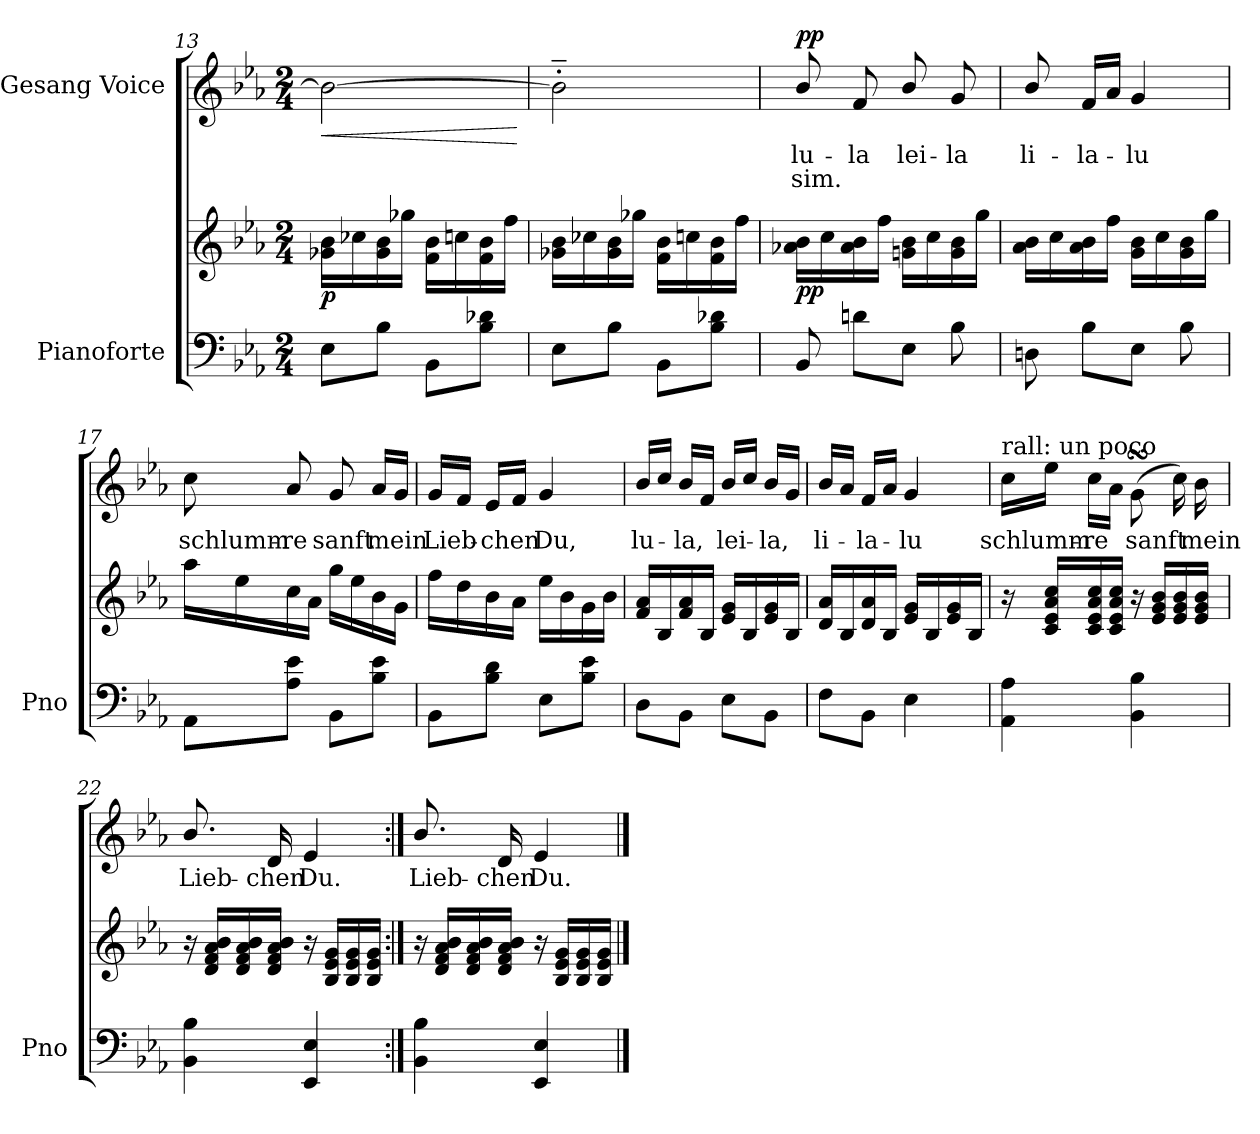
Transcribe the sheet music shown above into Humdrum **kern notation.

**kern	**kern	**dynam	**kern	**text	**text	**dynam
*part2	*part2	*part2	*part1	*part1	*part1	*part1
*staff3	*staff2	*staff2/3	*staff1	*staff1	*staff1	*staff1
*I"Pianoforte	*	*	*I"Gesang Voice	*	*	*
*I'Pno	*	*	*	*	*	*
*clefF4	*clefG2	*	*clefG2	*	*	*
*k[b-e-a-]	*k[b-e-a-]	*	*k[b-e-a-]	*	*	*
*M2/4	*M2/4	*	*M2/4	*	*	*
=13	=13	=13	=13	=13	=13	=13
!	!	!LO:DY:b	!	!	!	!LO:HP:b
8E-\L	16g-X\ 16b-\LL	p	2b-\_	.	.	<
.	16cc-X\	.	.	.	.	.
8B-\J	16g-\ 16b-\	.	.	.	.	.
.	16gg-X\JJ	.	.	.	.	.
8BB-\L	16f\ 16b-\LL	.	.	.	.	.
.	16ccn\	.	.	.	.	.
8B-\ 8d-X\J	16f\ 16b-\	.	.	.	.	.
.	16ff\JJ	.	.	.	.	.
.	.	.	.	.	.	[
=14	=14	=14	=14	=14	=14	=14
*	*	*	*^	*	*	*
8E-\L	16g-X\ 16b-\LL	.	2b-'~\]	8ryy	.	.	.
.	16cc-X\	.	.	.	.	.	.
8B-\J	16g-\ 16b-\	.	.	8ryy	.	.	.
.	16gg-X\JJ	.	.	.	.	.	.
8BB-\L	16f\ 16b-\LL	.	.	4ryy	.	.	.
.	16ccn\	.	.	.	.	.	.
8B-\ 8d-X\J	16f\ 16b-\	.	.	.	.	.	.
.	16ff\JJ	.	.	.	.	.	.
*	*	*	*v	*v	*	*	*
=15	=15	=15	=15	=15	=15	=15
!	!	!LO:DY:b	!	!LO:LY:b	!LO:LY:b	!LO:DY:a
8BB-/	16a-X\ 16b-\LL	pp	8b-/	lu-	sim.	pp
.	16cc\	.	.	.	.	.
!	!	!	!	!LO:LY:b	!	!
8dn\L	16a-\ 16b-\	.	8f/	-la	.	.
.	16ff\JJ	.	.	.	.	.
!	!	!	!	!LO:LY:b	!	!
8E-\J	16gn\ 16b-\LL	.	8b-/	lei-	.	.
.	16cc\	.	.	.	.	.
!	!	!	!	!LO:LY:b	!	!
8B-\	16g\ 16b-\	.	8g/	-la	.	.
.	16gg\JJ	.	.	.	.	.
!!LO:LB:g=z
=16	=16	=16	=16	=16	=16	=16
!	!	!	!	!LO:LY:b	!	!
8Dn\	16a-\ 16b-\LL	.	8b-/	li-	.	.
.	16cc\	.	.	.	.	.
!	!	!	!	!LO:LY:b	!	!
8B-\L	16a-\ 16b-\	.	16f/LL	-la-	.	.
.	16ff\JJ	.	16a-/JJ	.	.	.
!	!	!	!	!LO:LY:b	!	!
8E-\J	16g\ 16b-\LL	.	4g/	-lu	.	.
.	16cc\	.	.	.	.	.
8B-\	16g\ 16b-\	.	.	.	.	.
.	16gg\JJ	.	.	.	.	.
=17	=17	=17	=17	=17	=17	=17
!	!	!	!	!LO:LY:b	!	!
8AA-\L	16aa-\LL	.	8cc\	schlumm-	.	.
.	16ee-\	.	.	.	.	.
!	!	!	!	!LO:LY:b	!	!
8A-\ 8e-\J	16cc\	.	8a-/	-re	.	.
.	16a-\JJ	.	.	.	.	.
!	!	!	!	!LO:LY:b	!	!
8BB-\L	16gg\LL	.	8g/	sanft	.	.
.	16ee-\	.	.	.	.	.
!	!	!	!	!LO:LY:b	!	!
8B-\ 8e-\J	16b-\	.	16a-/LL	mein	.	.
.	16g\JJ	.	16g/JJ	.	.	.
!!LO:LB:g=z
=18	=18	=18	=18	=18	=18	=18
!	!	!	!	!LO:LY:b	!	!
8BB-\L	16ff\LL	.	16g/LL	Lieb-	.	.
.	16dd\	.	16f/JJ	.	.	.
!	!	!	!	!LO:LY:b	!	!
8B-\ 8d\J	16b-\	.	16e-/LL	-chen	.	.
.	16a-\JJ	.	16f/JJ	.	.	.
!	!	!	!	!LO:LY:b	!	!
8E-\L	16ee-\LL	.	4g/	Du,	.	.
.	16b-\	.	.	.	.	.
8B-\ 8e-\J	16g\	.	.	.	.	.
.	16b-\JJ	.	.	.	.	.
=19	=19	=19	=19	=19	=19	=19
!	!	!	!	!LO:LY:b	!	!
8D\L	16f/ 16a-/LL	.	16b-/LL	lu-	.	.
.	16B-/	.	16cc/JJ	.	.	.
!	!	!	!	!LO:LY:b	!	!
8BB-\J	16f/ 16a-/	.	16b-/LL	-la,	.	.
.	16B-/JJ	.	16f/JJ	.	.	.
!	!	!	!	!LO:LY:b	!	!
8E-\L	16e-/ 16g/LL	.	16b-/LL	lei-	.	.
.	16B-/	.	16cc/JJ	.	.	.
!	!	!	!	!LO:LY:b	!	!
8BB-\J	16e-/ 16g/	.	16b-/LL	-la,	.	.
.	16B-/JJ	.	16g/JJ	.	.	.
=20	=20	=20	=20	=20	=20	=20
!	!	!	!	!LO:LY:b	!	!
8F\L	16d/ 16a-/LL	.	16b-/LL	li-	.	.
.	16B-/	.	16a-/JJ	.	.	.
!	!	!	!	!LO:LY:b	!	!
8BB-\J	16d/ 16a-/	.	16f/LL	-la-	.	.
.	16B-/JJ	.	16a-/JJ	.	.	.
!	!	!	!	!LO:LY:b	!	!
4E-\	16e-/ 16g/LL	.	4g/	-lu	.	.
.	16B-/	.	.	.	.	.
.	16e-/ 16g/	.	.	.	.	.
.	16B-/JJ	.	.	.	.	.
=21	=21	=21	=21	=21	=21	=21
!	!	!	!LO:TX:a:t=rall&colon; un poco	!	!	!
!	!	!	!	!LO:LY:b	!	!
4AA-\ 4A-\	16r	.	16cc\LL	schlumm-	.	.
.	16c/ 16e-/ 16a-/ 16cc/LL	.	16ee-\JJ	.	.	.
!	!	!	!	!LO:LY:b	!	!
.	16c/ 16e-/ 16a-/ 16cc/	.	16cc\LL	-re	.	.
.	16c/ 16e-/ 16a-/ 16cc/JJ	.	16a-\JJ	.	.	.
!	!	!	!	!LO:LY:b	!	!
4BB-\ 4B-\	16r	.	(<8gsSsS\	sanft	.	.
.	16e-/ 16g/ 16b-/LL	.	.	.	.	.
.	16e-/ 16g/ 16b-/	.	16cc\)	.	.	.
!	!	!	!	!LO:LY:b	!	!
.	16e-/ 16g/ 16b-/JJ	.	16b-\	mein	.	.
!!LO:LB:g=z
=22	=22	=22	=22	=22	=22	=22
!	!	!	!	!LO:LY:b	!	!
4BB-\ 4B-\	16r	.	8.b-/	Lieb-	.	.
.	16d/ 16f/ 16a-/ 16b-/LL	.	.	.	.	.
.	16d/ 16f/ 16a-/ 16b-/	.	.	.	.	.
!	!	!	!	!LO:LY:b	!	!
.	16d/ 16f/ 16a-/ 16b-/JJ	.	16d/	-chen	.	.
!	!	!	!	!LO:LY:b	!	!
4EE-/ 4E-/	16r	.	4e-/	Du.	.	.
.	16B-/ 16e-/ 16g/LL	.	.	.	.	.
.	16B-/ 16e-/ 16g/	.	.	.	.	.
.	16B-/ 16e-/ 16g/JJ	.	.	.	.	.
=23:|!	=23:|!	=23:|!	=23:|!	=23:|!	=23:|!	=23:|!
!	!	!	!	!LO:LY:b	!	!
4BB-\ 4B-\	16r	.	8.b-/	Lieb-	.	.
.	16d/ 16f/ 16a-/ 16b-/LL	.	.	.	.	.
.	16d/ 16f/ 16a-/ 16b-/	.	.	.	.	.
!	!	!	!	!LO:LY:b	!	!
.	16d/ 16f/ 16a-/ 16b-/JJ	.	16d/	-chen	.	.
!	!	!	!	!LO:LY:b	!	!
4EE-/ 4E-/	16r	.	4e-/	Du.	.	.
.	16B-/ 16e-/ 16g/LL	.	.	.	.	.
.	16B-/ 16e-/ 16g/	.	.	.	.	.
.	16B-/ 16e-/ 16g/JJ	.	.	.	.	.
==	==	==	==	==	==	==
*-	*-	*-	*-	*-	*-	*-
